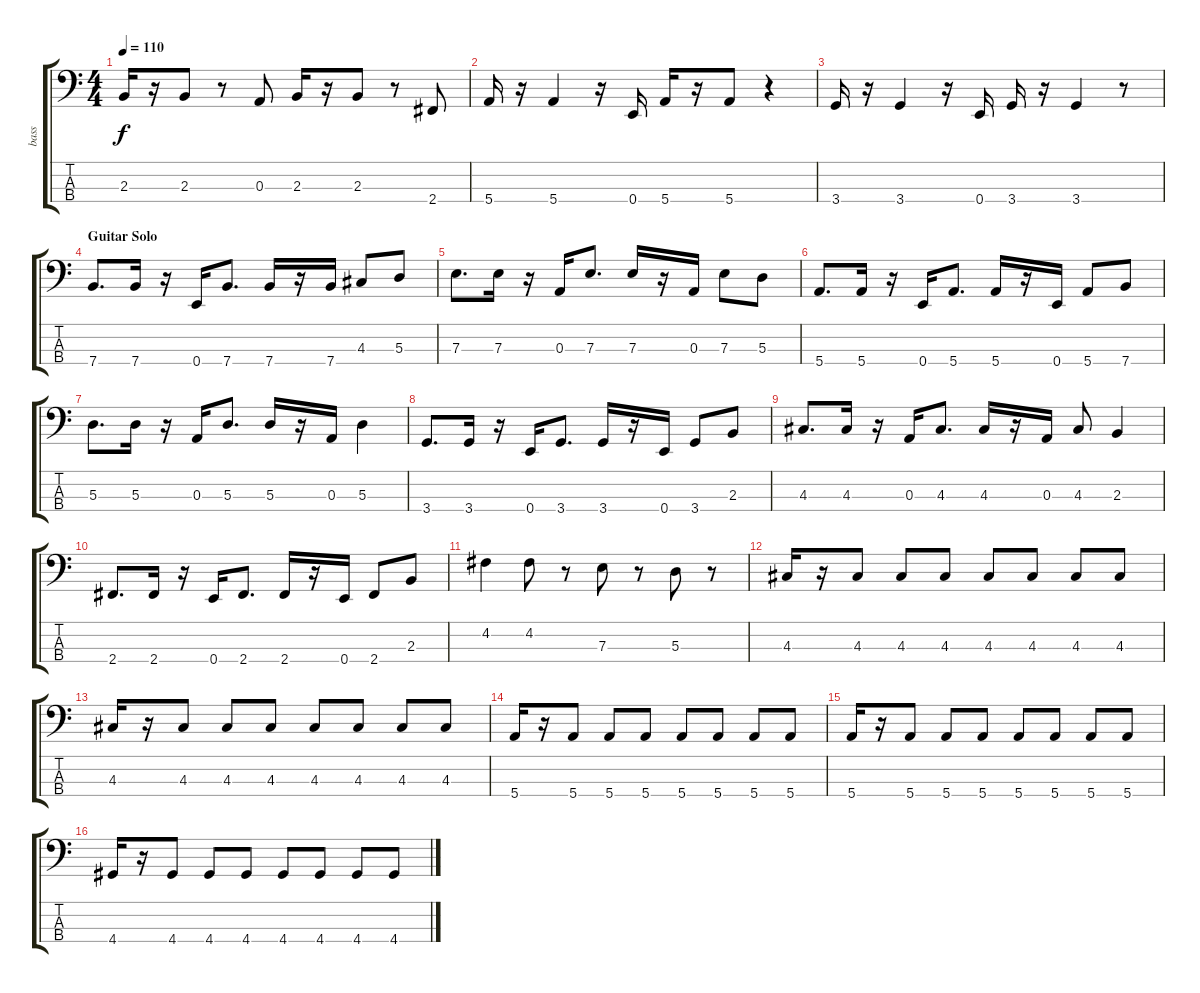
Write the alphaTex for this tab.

\track ("bass" "bass") {instrument electricbassfinger}
\staff {score tabs}
\tuning (G2 D2 A1 E1) {hide}
\ts (4 4)
\tempo 110
\clef f4
\ks c
2.3.16{dy f} r.16 2.3.8 r.8 0.3.8 2.3.16 r.16 2.3.8 r.8 2.4.8 |
5.4.16 r.16 5.4.4 r.16 0.4.16 5.4.16 r.16 5.4.8 r.4 |
3.4.16 r.16 3.4.4 r.16 0.4.16 3.4.16 r.16 3.4.4 r.8 |
\section ("" "Guitar Solo")
7.4.8{d} 7.4.16 r.16 0.4.16 7.4.8{d} 7.4.16 r.16 7.4.16 4.3.8 5.3.8 |
7.3.8{d} 7.3.16 r.16 0.3.16 7.3.8{d} 7.3.16 r.16 0.3.16 7.3.8 5.3.8 |
5.4.8{d} 5.4.16 r.16 0.4.16 5.4.8{d} 5.4.16 r.16 0.4.16 5.4.8 7.4.8 |
5.3.8{d} 5.3.16 r.16 0.3.16 5.3.8{d} 5.3.16 r.16 0.3.16 5.3.4 |
3.4.8{d} 3.4.16 r.16 0.4.16 3.4.8{d} 3.4.16 r.16 0.4.16 3.4.8 2.3.8 |
4.3.8{d} 4.3.16 r.16 0.3.16 4.3.8{d} 4.3.16 r.16 0.3.16 4.3.8 2.3.4 |
2.4.8{d} 2.4.16 r.16 0.4.16 2.4.8{d} 2.4.16 r.16 0.4.16 2.4.8 2.3.8 |
4.2.4 4.2.8 r.8 7.3.8 r.8 5.3.8 r.8 |
4.3.16 r.16 4.3.8 4.3.8 4.3.8 4.3.8 4.3.8 4.3.8 4.3.8 |
4.3.16 r.16 4.3.8 4.3.8 4.3.8 4.3.8 4.3.8 4.3.8 4.3.8 |
5.4.16 r.16 5.4.8 5.4.8 5.4.8 5.4.8 5.4.8 5.4.8 5.4.8 |
5.4.16 r.16 5.4.8 5.4.8 5.4.8 5.4.8 5.4.8 5.4.8 5.4.8 |
4.4.16 r.16 4.4.8 4.4.8 4.4.8 4.4.8 4.4.8 4.4.8 4.4.8
